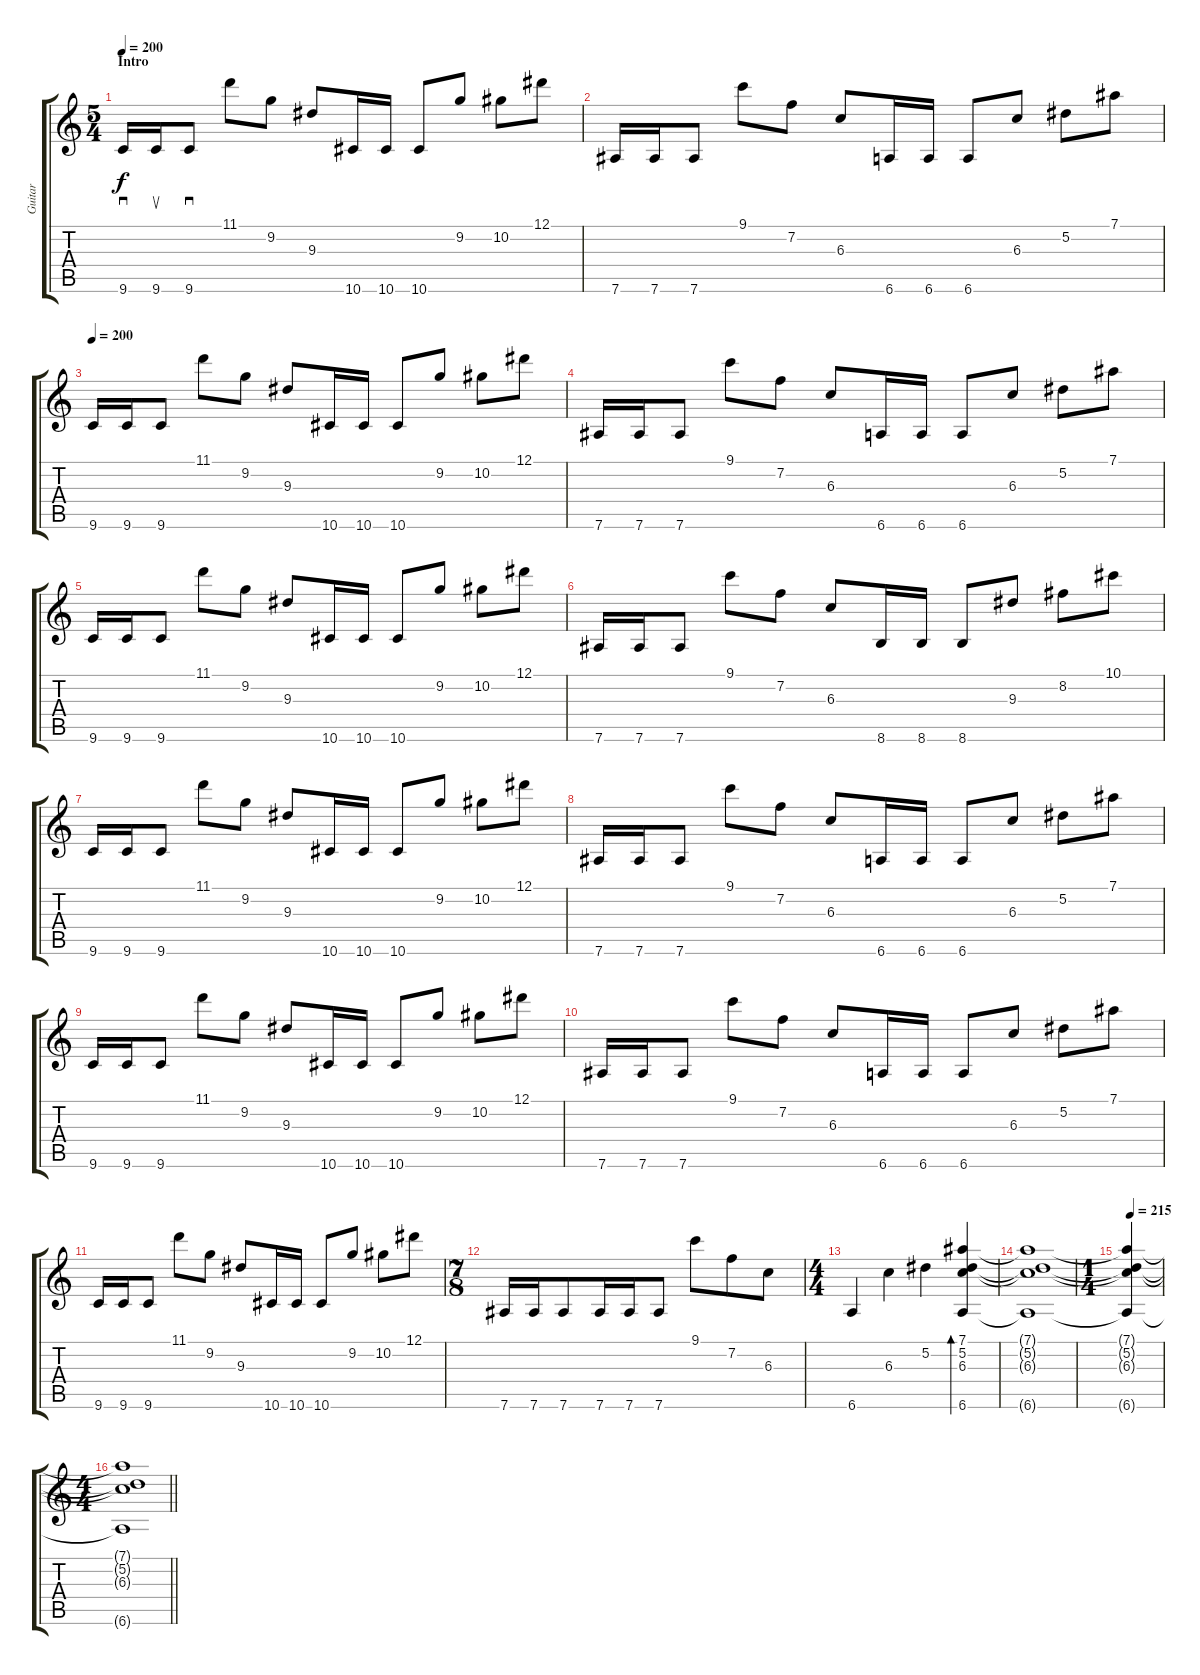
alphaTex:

\track ("Guitar" "Guitar") {instrument distortionguitar}
\staff {score tabs}
\tuning (Eb4 Bb3 Gb3 Db3 Ab2 Eb2) {hide}
\ts (5 4)
\section ("" "Intro")
\tempo 200
\clef g2
\ks c
9.6.16{sd dy f instrument distortionguitar} 9.6.16{su} 9.6.8{sd} 11.1.8 9.2.8 9.3.8 10.6.16 10.6.16 10.6.8 9.2.8 10.2.8 12.1.8 |
7.6.16 7.6.16 7.6.8 9.1.8 7.2.8 6.3.8 6.6.16 6.6.16 6.6.8 6.3.8 5.2.8 7.1.8 |
\tempo 200
9.6.16 9.6.16 9.6.8 11.1.8 9.2.8 9.3.8 10.6.16 10.6.16 10.6.8 9.2.8 10.2.8 12.1.8 |
7.6.16 7.6.16 7.6.8 9.1.8 7.2.8 6.3.8 6.6.16 6.6.16 6.6.8 6.3.8 5.2.8 7.1.8 |
9.6.16 9.6.16 9.6.8 11.1.8 9.2.8 9.3.8 10.6.16 10.6.16 10.6.8 9.2.8 10.2.8 12.1.8 |
7.6.16 7.6.16 7.6.8 9.1.8 7.2.8 6.3.8 8.6.16 8.6.16 8.6.8 9.3.8 8.2.8 10.1.8 |
9.6.16 9.6.16 9.6.8 11.1.8 9.2.8 9.3.8 10.6.16 10.6.16 10.6.8 9.2.8 10.2.8 12.1.8 |
7.6.16 7.6.16 7.6.8 9.1.8 7.2.8 6.3.8 6.6.16 6.6.16 6.6.8 6.3.8 5.2.8 7.1.8 |
9.6.16 9.6.16 9.6.8 11.1.8 9.2.8 9.3.8 10.6.16 10.6.16 10.6.8 9.2.8 10.2.8 12.1.8 |
7.6.16 7.6.16 7.6.8 9.1.8 7.2.8 6.3.8 6.6.16 6.6.16 6.6.8 6.3.8 5.2.8 7.1.8 |
9.6.16 9.6.16 9.6.8 11.1.8 9.2.8 9.3.8 10.6.16 10.6.16 10.6.8 9.2.8 10.2.8 12.1.8 |
\ts (7 8)
7.6.16 7.6.16 7.6.8 7.6.16 7.6.16 7.6.8 9.1.8 7.2.8 6.3.8 |
\ts (4 4)
6.6.4 6.3.4 5.2.4 (7.1 5.2 6.3 6.6).4{bd 480} |
(7.1{t} 5.2{t} 6.3{t} 6.6{t}).1 |
\ts (1 4)
\tempo 215
(7.1{t} 5.2{t} 6.3{t} 6.6{t}).4 |
\ts (4 4)
\barLineRight lightlight
(7.1{t} 5.2{t} 6.3{t} 6.6{t}).1
